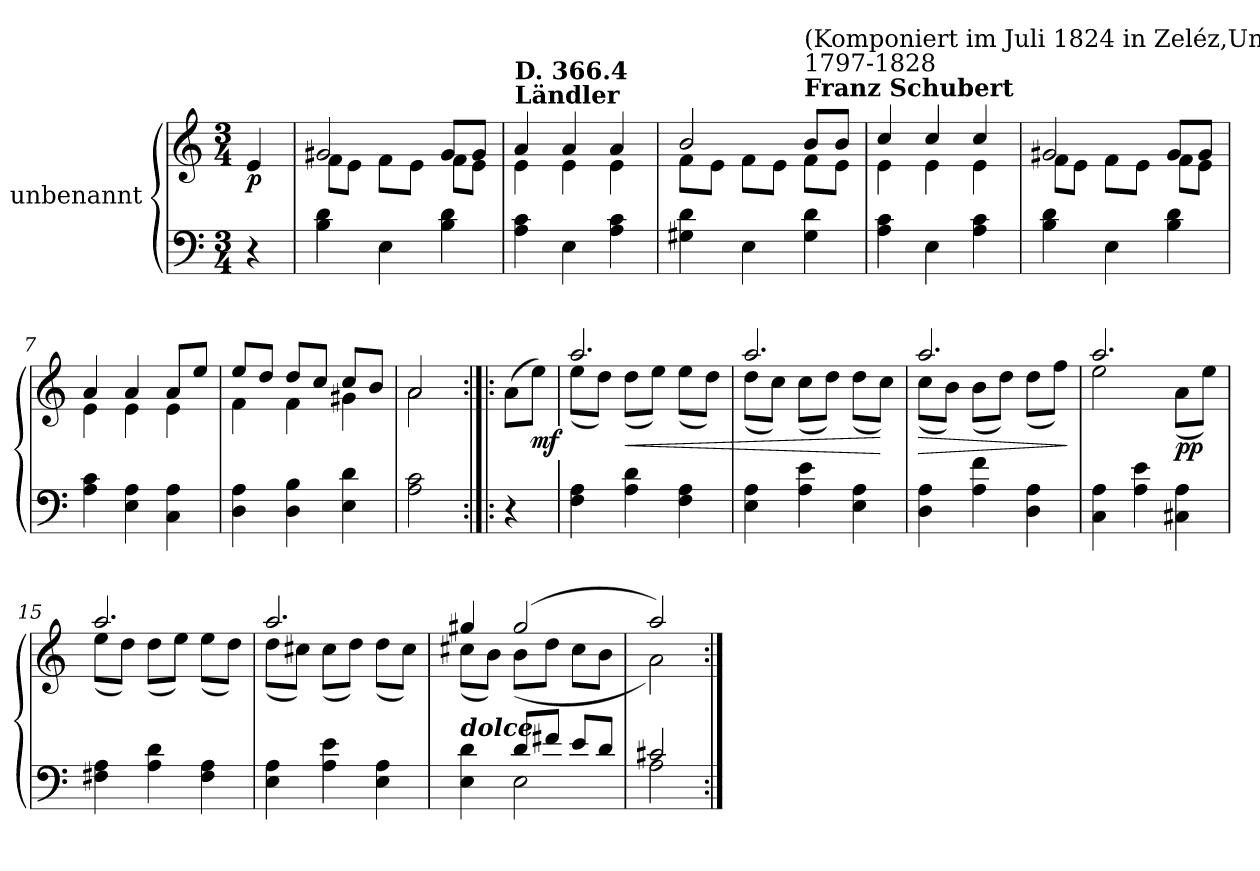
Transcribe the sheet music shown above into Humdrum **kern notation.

**kern	**kern	**dynam
*part1	*part1	*part1
*staff2	*staff1	*staff1/2
*I"unbenannt	*	*
*clefF4	*clefG2	*
*k[]	*k[]	*
*M3/4	*M3/4	*
=1	=1	=1
!	!	!LO:DY:b
4r	4e/	p
=2	=2	=2
*	*^	*
4B\ 4d\	2g#X/	8f\L	.
.	.	8e\J	.
4E\	.	8f\L	.
.	.	8e\J	.
4B\ 4d\	8g#/L	8f\L	.
.	8g#/J	8e\J	.
=3	=3	=3	=3
!	!LO:TX:a:B:t=Ländler	!	!
!	!LO:TX:a:B:t=D. 366.4	!	!
4A\ 4c\	4a/	4e\	.
4E\	4a/	4e\	.
4A\ 4c\	4a/	4e\	.
=4	=4	=4	=4
4G#X\ 4d\	2b/	8f\L	.
.	.	8e\J	.
4E\	.	8f\L	.
.	.	8e\J	.
!	!LO:TX:a:B:t=Franz Schubert	!	!
!	!LO:TX:a:t=1797-1828	!	!
!	!LO:TX:a:t=(Komponiert im Juli 1824 in Zeléz,Ungarn)	!	!
4G#\ 4d\	8b/L	8f\L	.
.	8b/J	8e\J	.
=5	=5	=5	=5
4A\ 4c\	4cc/	4e\	.
4E\	4cc/	4e\	.
4A\ 4c\	4cc/	4e\	.
!!LO:LB:g=z	!!
=6	=6	=6	=6
4B\ 4d\	2g#X/	8f\L	.
.	.	8e\J	.
4E\	.	8f\L	.
.	.	8e\J	.
4B\ 4d\	8g#/L	8f\L	.
.	8g#/J	8e\J	.
=7	=7	=7	=7
4A\ 4c\	4a/	4e\	.
4E\ 4A\	4a/	4e\	.
4C\ 4A\	8a/L	4e\	.
.	8ee/J	.	.
=8	=8	=8	=8
4D\ 4A\	8ee/L	4f\	.
.	8dd/J	.	.
4D\ 4B\	8dd/L	4f\	.
.	8cc/J	.	.
4E\ 4d\	8cc/L	4g#X\	.
.	8b/J	.	.
=9	=9	=9	=9
2A\ 2c\	2a/	2a\	.
*	*v	*v	*
!!LO:LB:g=z
=10:|!|:	=10:|!|:	=10:|!|:
4r	(8a\L	.
!	!	!LO:DY:b
.	8ee\J)	mf
=11	=11	=11
*	*^	*
4F\ 4A\	2.aa/	(8ee\L	.
.	.	8dd\J)	.
!	!	!	!LO:HP:b
4A\ 4d\	.	(8dd\L	<
.	.	8ee\J)	.
4F\ 4A\	.	(8ee\L	.
.	.	8dd\J)	.
=12	=12	=12	=12
4E\ 4A\	2.aa/	(8dd\L	.
.	.	8cc\J)	.
4A\ 4e\	.	(8cc\L	.
.	.	8dd\J)	.
4E\ 4A\	.	(8dd\L	.
.	.	8cc\J)	[
=13	=13	=13	=13
!	!	!	!LO:HP:b
4D\ 4A\	2.aa/	(8cc\L	>
.	.	8b\J)	.
4A\ 4f\	.	(8b\L	.
.	.	8dd\J)	.
4D\ 4A\	.	(8dd\L	.
.	.	8ff\J)	.
*	*v	*v	*
.	.	]
=14	=14	=14
*	*^	*
4C\ 4A\	2.aa/	2ee\	.
4A\ 4e\	.	.	.
!	!	!	!LO:DY:b
4C#X\ 4A\	.	(8a\L	pp
.	.	8ee\J)	.
!!LO:LB:g=z	!!
=15	=15	=15	=15
4F#X\ 4A\	2.aa/	(8ee\L	.
.	.	8dd\J)	.
4A\ 4d\	.	(8dd\L	.
.	.	8ee\J)	.
4F#\ 4A\	.	(8ee\L	.
.	.	8dd\J)	.
=16	=16	=16	=16
4E\ 4A\	2.aa/	(8dd\L	.
.	.	8cc#X\J)	.
4A\ 4e\	.	(8cc#\L	.
.	.	8dd\J)	.
4E\ 4A\	.	(8dd\L	.
.	.	8cc#\J)	.
=17	=17	=17	=17
*^	*	*	*
!LO:TX:a:Bi:t=dolce	!	!	!	!
4E\ 4d\	4ryy	4gg#X/	(8cc#X\L	.
.	.	.	8b\J)	.
8d/L	2E\	(2gg#/	(8b\L	.
8f#X/J	.	.	8dd\J	.
8e/L	.	.	8cc#\L	.
8d/J	.	.	8b\J	.
=18	=18	=18	=18	=18
2c#X/	2A\	2aa/)	2a\)	.
*v	*v	*	*	*
*	*v	*v	*
=:|!	=:|!	=:|!
*-	*-	*-
